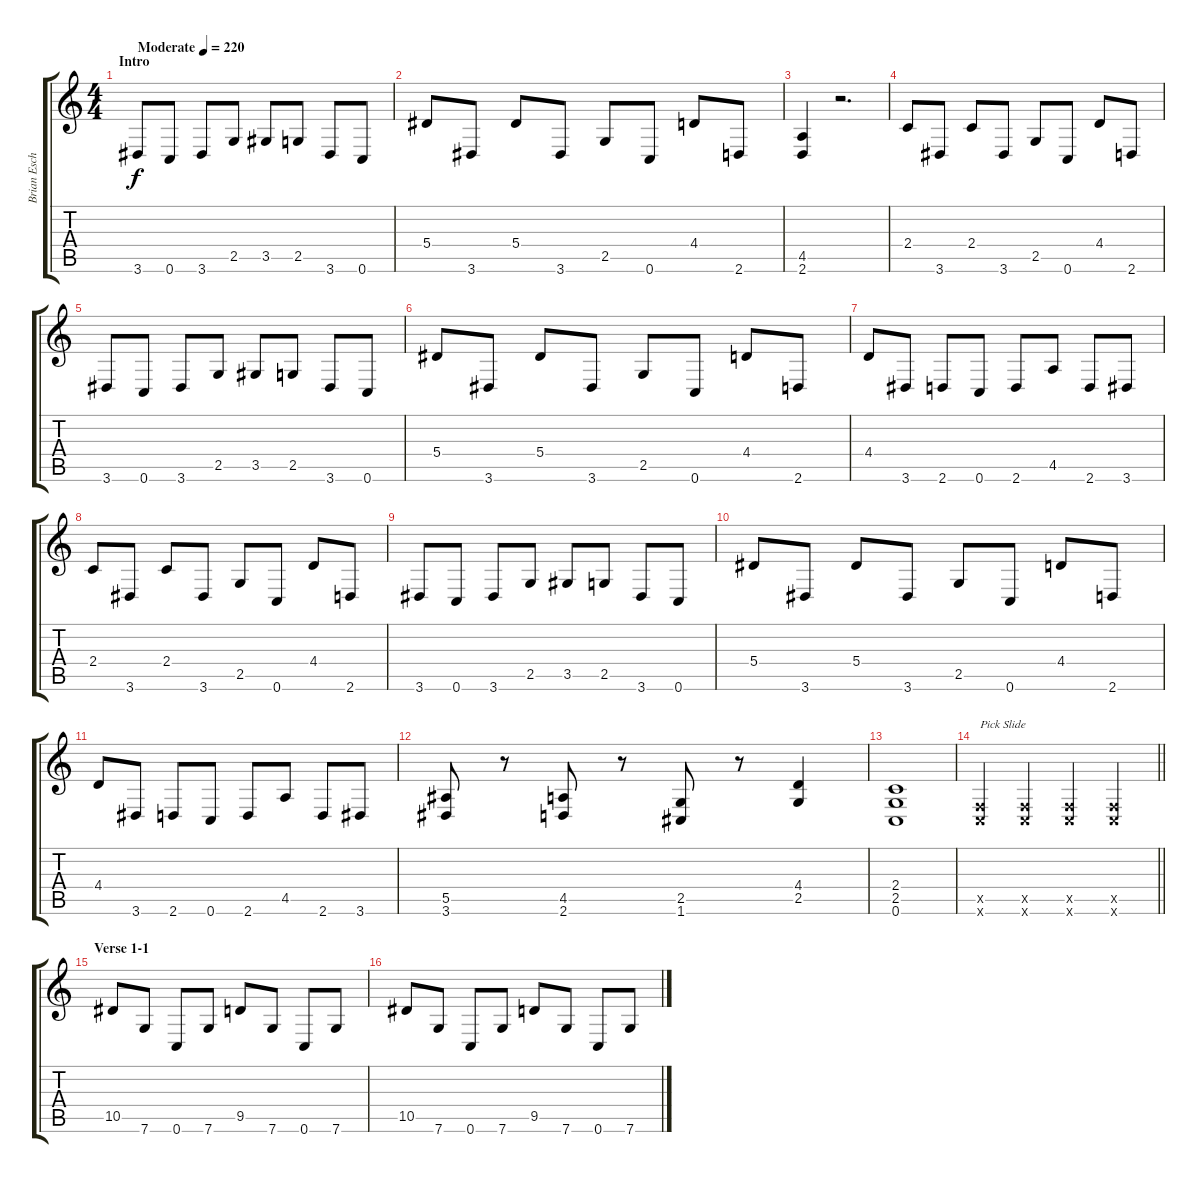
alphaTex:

\track ("Brian Eschbach" "Brian Esch") {instrument distortionguitar}
\staff {score tabs}
\tuning (C4 G3 Eb3 Bb2 F2 C2) {hide}
\ts (4 4)
\section ("" "Intro")
\tempo (220 "Moderate")
\clef g2
\ks c
3.6.8{dy f instrument distortionguitar} 0.6.8 3.6.8 2.5.8 3.5.8 2.5.8 3.6.8 0.6.8 |
5.4.8 3.6.8 5.4.8 3.6.8 2.5.8 0.6.8 4.4.8 2.6.8 |
(4.5 2.6).4 r.2{d} |
2.4.8 3.6.8 2.4.8 3.6.8 2.5.8 0.6.8 4.4.8 2.6.8 |
3.6.8 0.6.8 3.6.8 2.5.8 3.5.8 2.5.8 3.6.8 0.6.8 |
5.4.8 3.6.8 5.4.8 3.6.8 2.5.8 0.6.8 4.4.8 2.6.8 |
4.4.8 3.6.8 2.6.8 0.6.8 2.6.8 4.5.8 2.6.8 3.6.8 |
2.4.8 3.6.8 2.4.8 3.6.8 2.5.8 0.6.8 4.4.8 2.6.8 |
3.6.8 0.6.8 3.6.8 2.5.8 3.5.8 2.5.8 3.6.8 0.6.8 |
5.4.8 3.6.8 5.4.8 3.6.8 2.5.8 0.6.8 4.4.8 2.6.8 |
4.4.8 3.6.8 2.6.8 0.6.8 2.6.8 4.5.8 2.6.8 3.6.8 |
(5.5 3.6).8 r.8 (4.5 2.6).8 r.8 (2.5 1.6).8 r.8 (4.4 2.5).4 |
(2.4 2.5 0.6).1 |
\barLineRight lightlight
(0.5{x} 0.6{x}).4{txt "Pick Slide"} (0.5{x} 0.6{x}).4 (0.5{x} 0.6{x}).4 (0.5{x} 0.6{x}).4 |
\section ("" "Verse 1-1")
10.5.8 7.6.8 0.6.8 7.6.8 9.5.8 7.6.8 0.6.8 7.6.8 |
10.5.8 7.6.8 0.6.8 7.6.8 9.5.8 7.6.8 0.6.8 7.6.8
